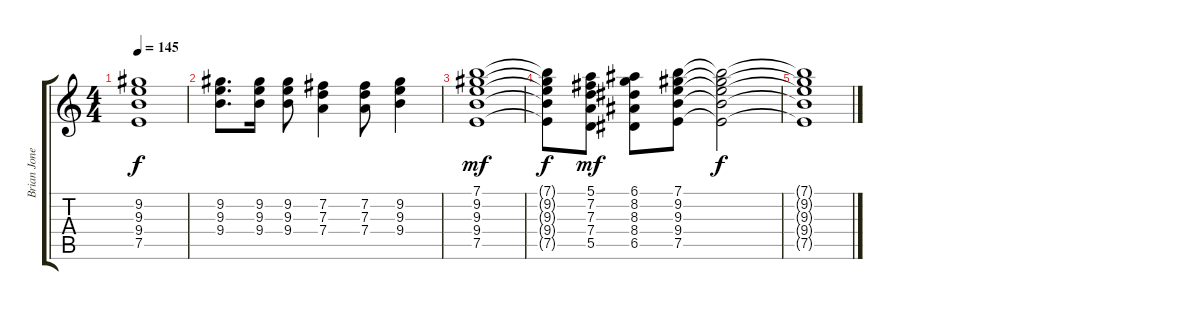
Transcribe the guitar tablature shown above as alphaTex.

\track ("Brian Jones" "Brian Jone") {instrument electricguitarclean}
\staff {score tabs}
\tuning (E4 B3 G3 D3 A2 E2) {hide}
\ts (4 4)
\tempo 145
\clef g2
\ks c
(9.2 9.3 9.4 7.5).1{dy f} |
(9.2 9.3 9.4).8{d} (9.2 9.3 9.4).16 (9.2 9.3 9.4).8 (7.2 7.3 7.4).4 (7.2 7.3 7.4).8 (9.2 9.3 9.4).4 |
(7.1 9.2 9.3 9.4 7.5).1{dy mf} |
(7.1{t} 9.2{t} 9.3{t} 9.4{t} 7.5{t}).8{dy f} (5.1 7.2 7.3 7.4 5.5).8{dy mf} (6.1 8.2 8.3 8.4 6.5).8 (7.1 9.2 9.3 9.4 7.5).8 (7.1{t} 9.2{t} 9.3{t} 9.4{t} 7.5{t}).2{dy f} |
(7.1{t} 9.2{t} 9.3{t} 9.4{t} 7.5{t}).1
